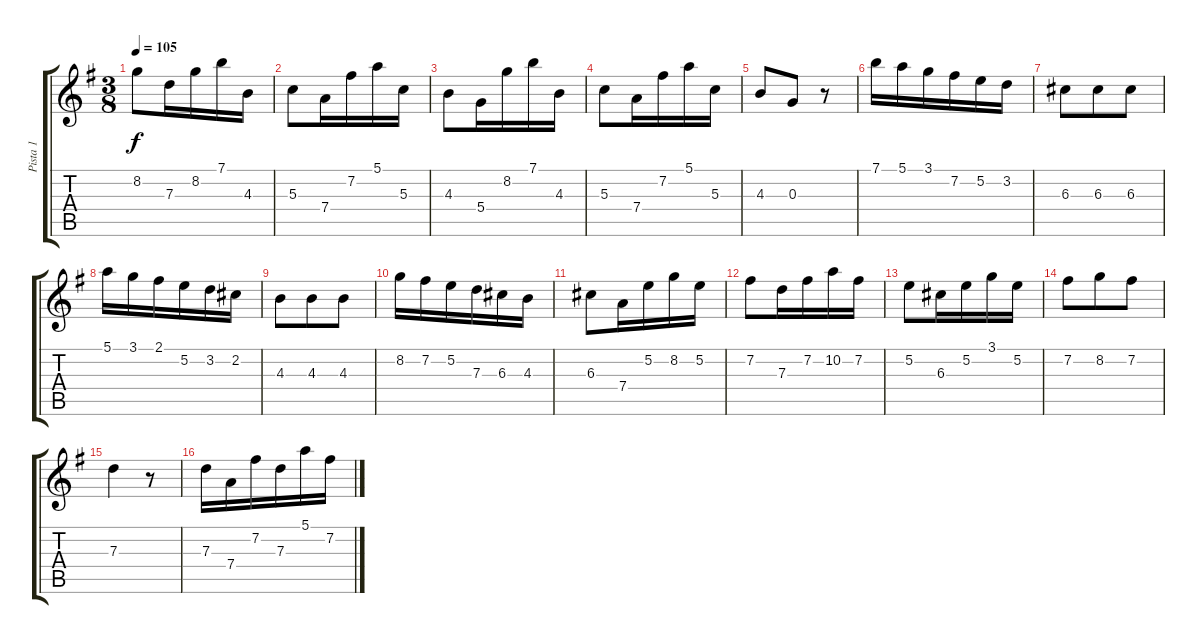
\track ("Pista 1" "Pista 1") {instrument acousticguitarsteel}
\staff {score tabs}
\tuning (E4 B3 G3 D3 A2 E2) {hide}
\ts (3 8)
\tempo 105
\clef g2
\ks g
8.2.8{dy f} 7.3.16 8.2.16 7.1.16 4.3.16 |
5.3.8 7.4.16 7.2.16 5.1.16 5.3.16 |
4.3.8 5.4.16 8.2.16 7.1.16 4.3.16 |
5.3.8 7.4.16 7.2.16 5.1.16 5.3.16 |
4.3.8 0.3.8 r.8 |
7.1.16 5.1.16 3.1.16 7.2.16 5.2.16 3.2.16 |
6.3.8 6.3.8 6.3.8 |
5.1.16 3.1.16 2.1.16 5.2.16 3.2.16 2.2.16 |
4.3.8 4.3.8 4.3.8 |
8.2.16 7.2.16 5.2.16 7.3.16 6.3.16 4.3.16 |
6.3.8 7.4.16 5.2.16 8.2.16 5.2.16 |
7.2.8 7.3.16 7.2.16 10.2.16 7.2.16 |
5.2.8 6.3.16 5.2.16 3.1.16 5.2.16 |
7.2.8 8.2.8 7.2.8 |
7.3.4 r.8 |
7.3.16 7.4.16 7.2.16 7.3.16 5.1.16 7.2.16
